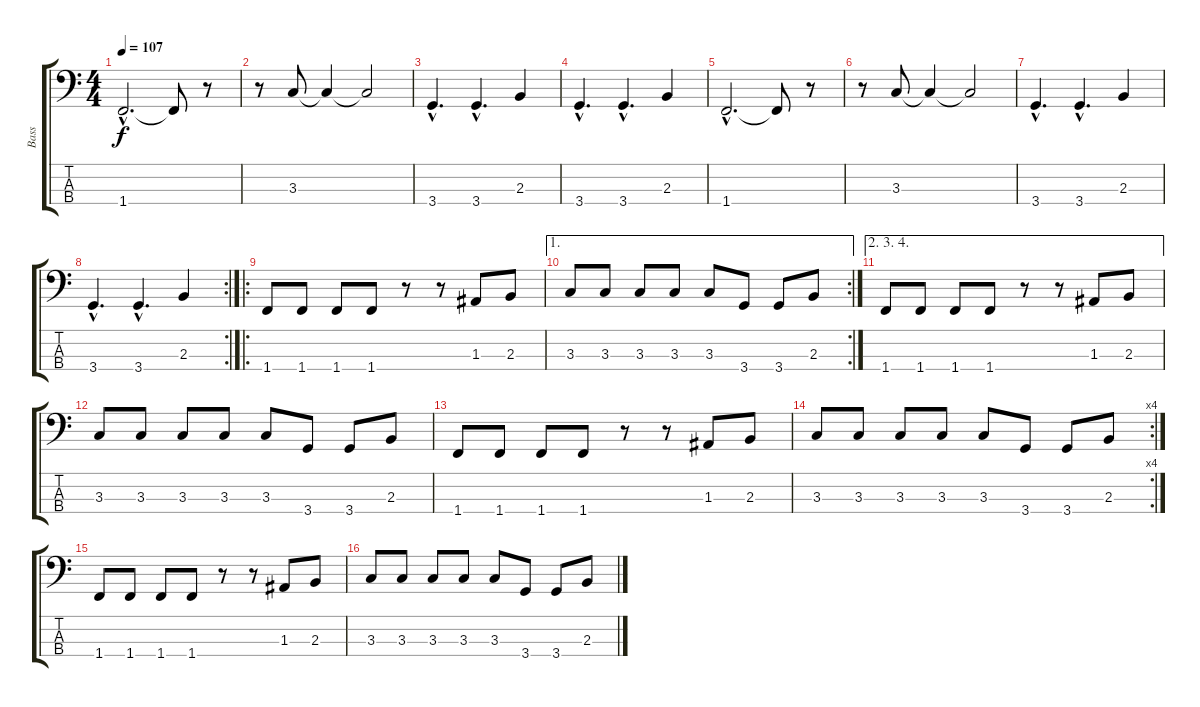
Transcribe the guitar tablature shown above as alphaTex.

\track ("Bass" "Bass") {instrument electricbasspick}
\staff {score tabs}
\tuning (G2 D2 A1 E1) {hide}
\ts (4 4)
\tempo 107
\clef f4
\ks c
1.4{hac}.2{d dy f instrument electricbasspick} 1.4{t}.8 r.8 |
r.8 3.3.8 3.3{t}.4 3.3{t}.2 |
3.4{hac}.4{d} 3.4{hac}.4{d} 2.3.4 |
3.4{hac}.4{d} 3.4{hac}.4{d} 2.3.4 |
1.4{hac}.2{d} 1.4{t}.8 r.8 |
r.8 3.3.8 3.3{t}.4 3.3{t}.2 |
3.4{hac}.4{d} 3.4{hac}.4{d} 2.3.4 |
\rc 2
3.4{hac}.4{d} 3.4{hac}.4{d} 2.3.4 |
\ro
1.4.8 1.4.8 1.4.8 1.4.8 r.8 r.8 1.3.8 2.3.8 |
\ae 1
\rc 2
3.3.8 3.3.8 3.3.8 3.3.8 3.3.8 3.4.8 3.4.8 2.3.8 |
\ae (2 3 4)
1.4.8 1.4.8 1.4.8 1.4.8 r.8 r.8 1.3.8 2.3.8 |
3.3.8 3.3.8 3.3.8 3.3.8 3.3.8 3.4.8 3.4.8 2.3.8 |
1.4.8 1.4.8 1.4.8 1.4.8 r.8 r.8 1.3.8 2.3.8 |
\rc 4
3.3.8 3.3.8 3.3.8 3.3.8 3.3.8 3.4.8 3.4.8 2.3.8 |
1.4.8 1.4.8 1.4.8 1.4.8 r.8 r.8 1.3.8 2.3.8 |
3.3.8 3.3.8 3.3.8 3.3.8 3.3.8 3.4.8 3.4.8 2.3.8
